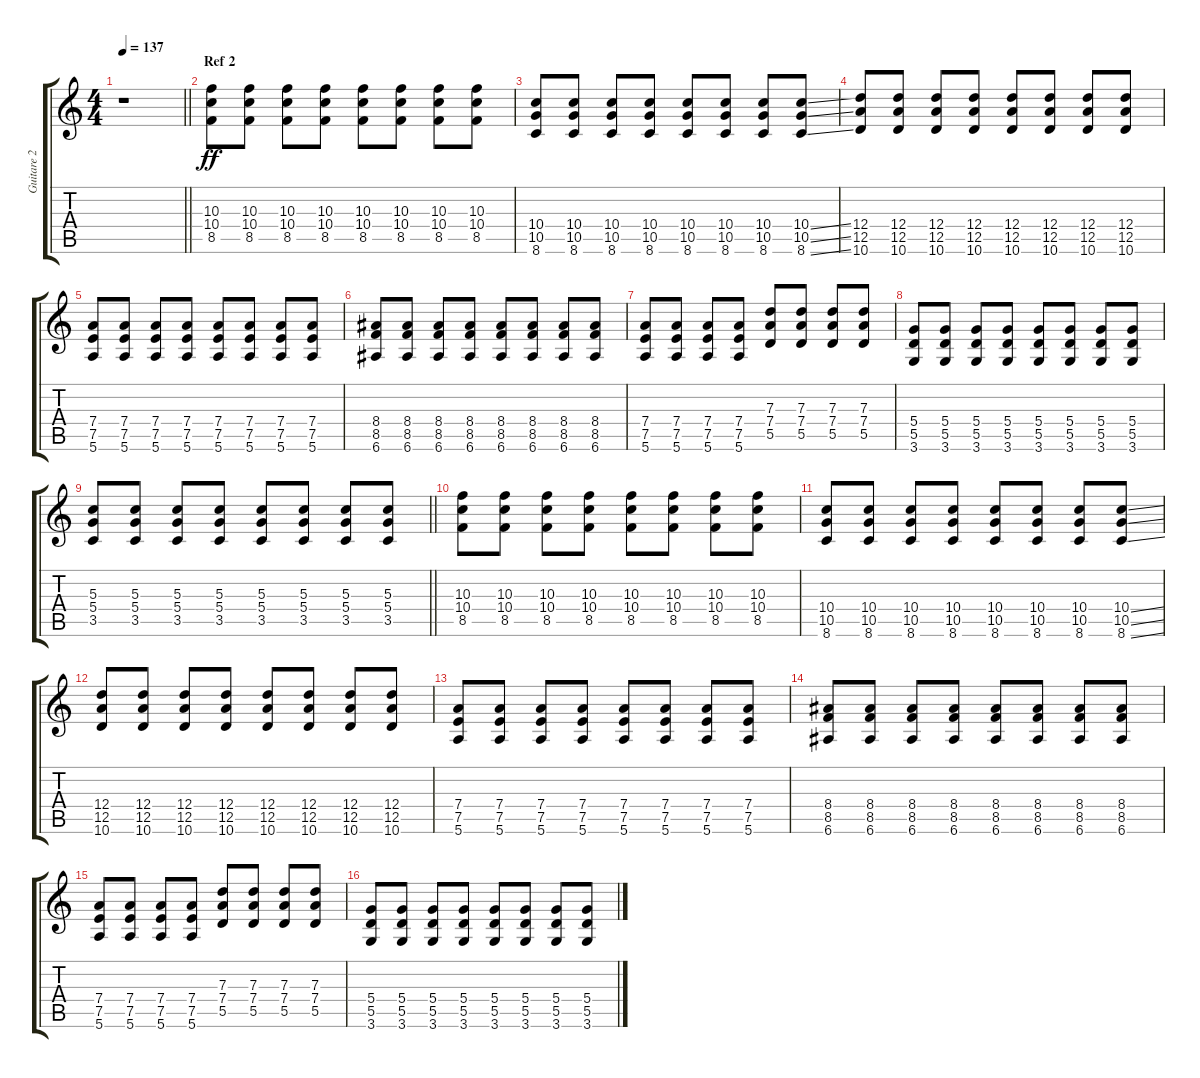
\track ("Guitare 2" "Guitare 2") {instrument overdrivenguitar}
\staff {score tabs}
\tuning (E4 B3 G3 D3 A2 E2) {hide}
\ts (4 4)
\section ("" "")
\tempo 137
\clef g2
\barLineRight lightlight
\ks c
r.1{dy mf} |
\section ("" "Ref 2")
(10.3 10.4 8.5).8{dy ff balance 8} (10.3 10.4 8.5).8 (10.3 10.4 8.5).8 (10.3 10.4 8.5).8 (10.3 10.4 8.5).8 (10.3 10.4 8.5).8 (10.3 10.4 8.5).8 (10.3 10.4 8.5).8 |
(10.4 10.5 8.6).8 (10.4 10.5 8.6).8 (10.4 10.5 8.6).8 (10.4 10.5 8.6).8 (10.4 10.5 8.6).8 (10.4 10.5 8.6).8 (10.4 10.5 8.6).8 (10.4{ss} 10.5{ss} 8.6{ss}).8 |
(12.4 12.5 10.6).8 (12.4 12.5 10.6).8 (12.4 12.5 10.6).8 (12.4 12.5 10.6).8 (12.4 12.5 10.6).8 (12.4 12.5 10.6).8 (12.4 12.5 10.6).8 (12.4 12.5 10.6).8 |
(7.4 7.5 5.6).8 (7.4 7.5 5.6).8 (7.4 7.5 5.6).8 (7.4 7.5 5.6).8 (7.4 7.5 5.6).8 (7.4 7.5 5.6).8 (7.4 7.5 5.6).8 (7.4 7.5 5.6).8 |
(8.4 8.5 6.6).8 (8.4 8.5 6.6).8 (8.4 8.5 6.6).8 (8.4 8.5 6.6).8 (8.4 8.5 6.6).8 (8.4 8.5 6.6).8 (8.4 8.5 6.6).8 (8.4 8.5 6.6).8 |
(7.4 7.5 5.6).8 (7.4 7.5 5.6).8 (7.4 7.5 5.6).8 (7.4 7.5 5.6).8 (7.3 7.4 5.5).8 (7.3 7.4 5.5).8 (7.3 7.4 5.5).8 (7.3 7.4 5.5).8 |
(5.4 5.5 3.6).8 (5.4 5.5 3.6).8 (5.4 5.5 3.6).8 (5.4 5.5 3.6).8 (5.4 5.5 3.6).8 (5.4 5.5 3.6).8 (5.4 5.5 3.6).8 (5.4 5.5 3.6).8 |
\barLineRight lightlight
(5.3 5.4 3.5).8 (5.3 5.4 3.5).8 (5.3 5.4 3.5).8 (5.3 5.4 3.5).8 (5.3 5.4 3.5).8 (5.3 5.4 3.5).8 (5.3 5.4 3.5).8 (5.3 5.4 3.5).8 |
(10.3 10.4 8.5).8 (10.3 10.4 8.5).8 (10.3 10.4 8.5).8 (10.3 10.4 8.5).8 (10.3 10.4 8.5).8 (10.3 10.4 8.5).8 (10.3 10.4 8.5).8 (10.3 10.4 8.5).8 |
(10.4 10.5 8.6).8 (10.4 10.5 8.6).8 (10.4 10.5 8.6).8 (10.4 10.5 8.6).8 (10.4 10.5 8.6).8 (10.4 10.5 8.6).8 (10.4 10.5 8.6).8 (10.4{ss} 10.5{ss} 8.6{ss}).8 |
(12.4 12.5 10.6).8 (12.4 12.5 10.6).8 (12.4 12.5 10.6).8 (12.4 12.5 10.6).8 (12.4 12.5 10.6).8 (12.4 12.5 10.6).8 (12.4 12.5 10.6).8 (12.4 12.5 10.6).8 |
(7.4 7.5 5.6).8 (7.4 7.5 5.6).8 (7.4 7.5 5.6).8 (7.4 7.5 5.6).8 (7.4 7.5 5.6).8 (7.4 7.5 5.6).8 (7.4 7.5 5.6).8 (7.4 7.5 5.6).8 |
(8.4 8.5 6.6).8 (8.4 8.5 6.6).8 (8.4 8.5 6.6).8 (8.4 8.5 6.6).8 (8.4 8.5 6.6).8 (8.4 8.5 6.6).8 (8.4 8.5 6.6).8 (8.4 8.5 6.6).8 |
(7.4 7.5 5.6).8 (7.4 7.5 5.6).8 (7.4 7.5 5.6).8 (7.4 7.5 5.6).8 (7.3 7.4 5.5).8 (7.3 7.4 5.5).8 (7.3 7.4 5.5).8 (7.3 7.4 5.5).8 |
(5.4 5.5 3.6).8 (5.4 5.5 3.6).8 (5.4 5.5 3.6).8 (5.4 5.5 3.6).8 (5.4 5.5 3.6).8 (5.4 5.5 3.6).8 (5.4 5.5 3.6).8 (5.4 5.5 3.6).8
